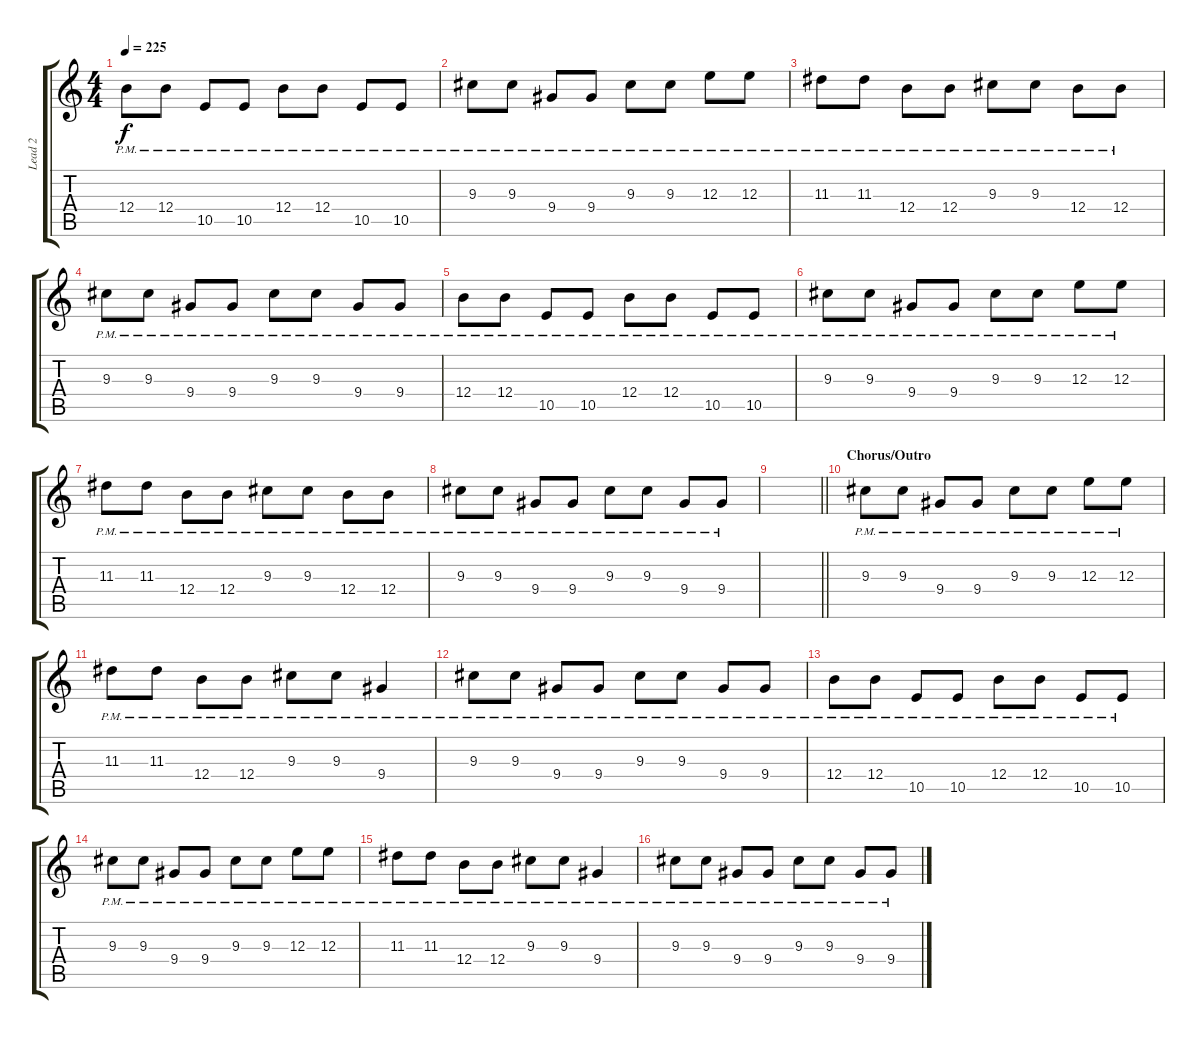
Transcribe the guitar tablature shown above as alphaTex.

\track ("Lead 2" "Lead 2") {instrument distortionguitar}
\staff {score tabs}
\tuning (Db4 Ab3 E3 B2 Gb2 Db2) {hide}
\ts (4 4)
\tempo 225
\clef g2
\ks c
12.4{pm}.8{dy f} 12.4{pm}.8 10.5{pm}.8 10.5{pm}.8 12.4{pm}.8 12.4{pm}.8 10.5{pm}.8 10.5{pm}.8 |
9.3{pm}.8 9.3{pm}.8 9.4{pm}.8 9.4{pm}.8 9.3{pm}.8 9.3{pm}.8 12.3{pm}.8 12.3{pm}.8 |
11.3{pm}.8 11.3{pm}.8 12.4{pm}.8 12.4{pm}.8 9.3{pm}.8 9.3{pm}.8 12.4{pm}.8 12.4{pm}.8 |
9.3{pm}.8 9.3{pm}.8 9.4{pm}.8 9.4{pm}.8 9.3{pm}.8 9.3{pm}.8 9.4{pm}.8 9.4{pm}.8 |
12.4{pm}.8 12.4{pm}.8 10.5{pm}.8 10.5{pm}.8 12.4{pm}.8 12.4{pm}.8 10.5{pm}.8 10.5{pm}.8 |
9.3{pm}.8 9.3{pm}.8 9.4{pm}.8 9.4{pm}.8 9.3{pm}.8 9.3{pm}.8 12.3{pm}.8 12.3{pm}.8 |
11.3{pm}.8 11.3{pm}.8 12.4{pm}.8 12.4{pm}.8 9.3{pm}.8 9.3{pm}.8 12.4{pm}.8 12.4{pm}.8 |
9.3{pm}.8 9.3{pm}.8 9.4{pm}.8 9.4{pm}.8 9.3{pm}.8 9.3{pm}.8 9.4{pm}.8 9.4{pm}.8 |
\barLineRight lightlight
|
\section ("" "Chorus/Outro")
9.3{pm}.8 9.3{pm}.8 9.4{pm}.8 9.4{pm}.8 9.3{pm}.8 9.3{pm}.8 12.3{pm}.8 12.3{pm}.8 |
11.3{pm}.8 11.3{pm}.8 12.4{pm}.8 12.4{pm}.8 9.3{pm}.8 9.3{pm}.8 9.4{pm}.4 |
9.3{pm}.8 9.3{pm}.8 9.4{pm}.8 9.4{pm}.8 9.3{pm}.8 9.3{pm}.8 9.4{pm}.8 9.4{pm}.8 |
12.4{pm}.8 12.4{pm}.8 10.5{pm}.8 10.5{pm}.8 12.4{pm}.8 12.4{pm}.8 10.5{pm}.8 10.5{pm}.8 |
9.3{pm}.8 9.3{pm}.8 9.4{pm}.8 9.4{pm}.8 9.3{pm}.8 9.3{pm}.8 12.3{pm}.8 12.3{pm}.8 |
11.3{pm}.8 11.3{pm}.8 12.4{pm}.8 12.4{pm}.8 9.3{pm}.8 9.3{pm}.8 9.4{pm}.4 |
9.3{pm}.8 9.3{pm}.8 9.4{pm}.8 9.4{pm}.8 9.3{pm}.8 9.3{pm}.8 9.4{pm}.8 9.4{pm}.8
